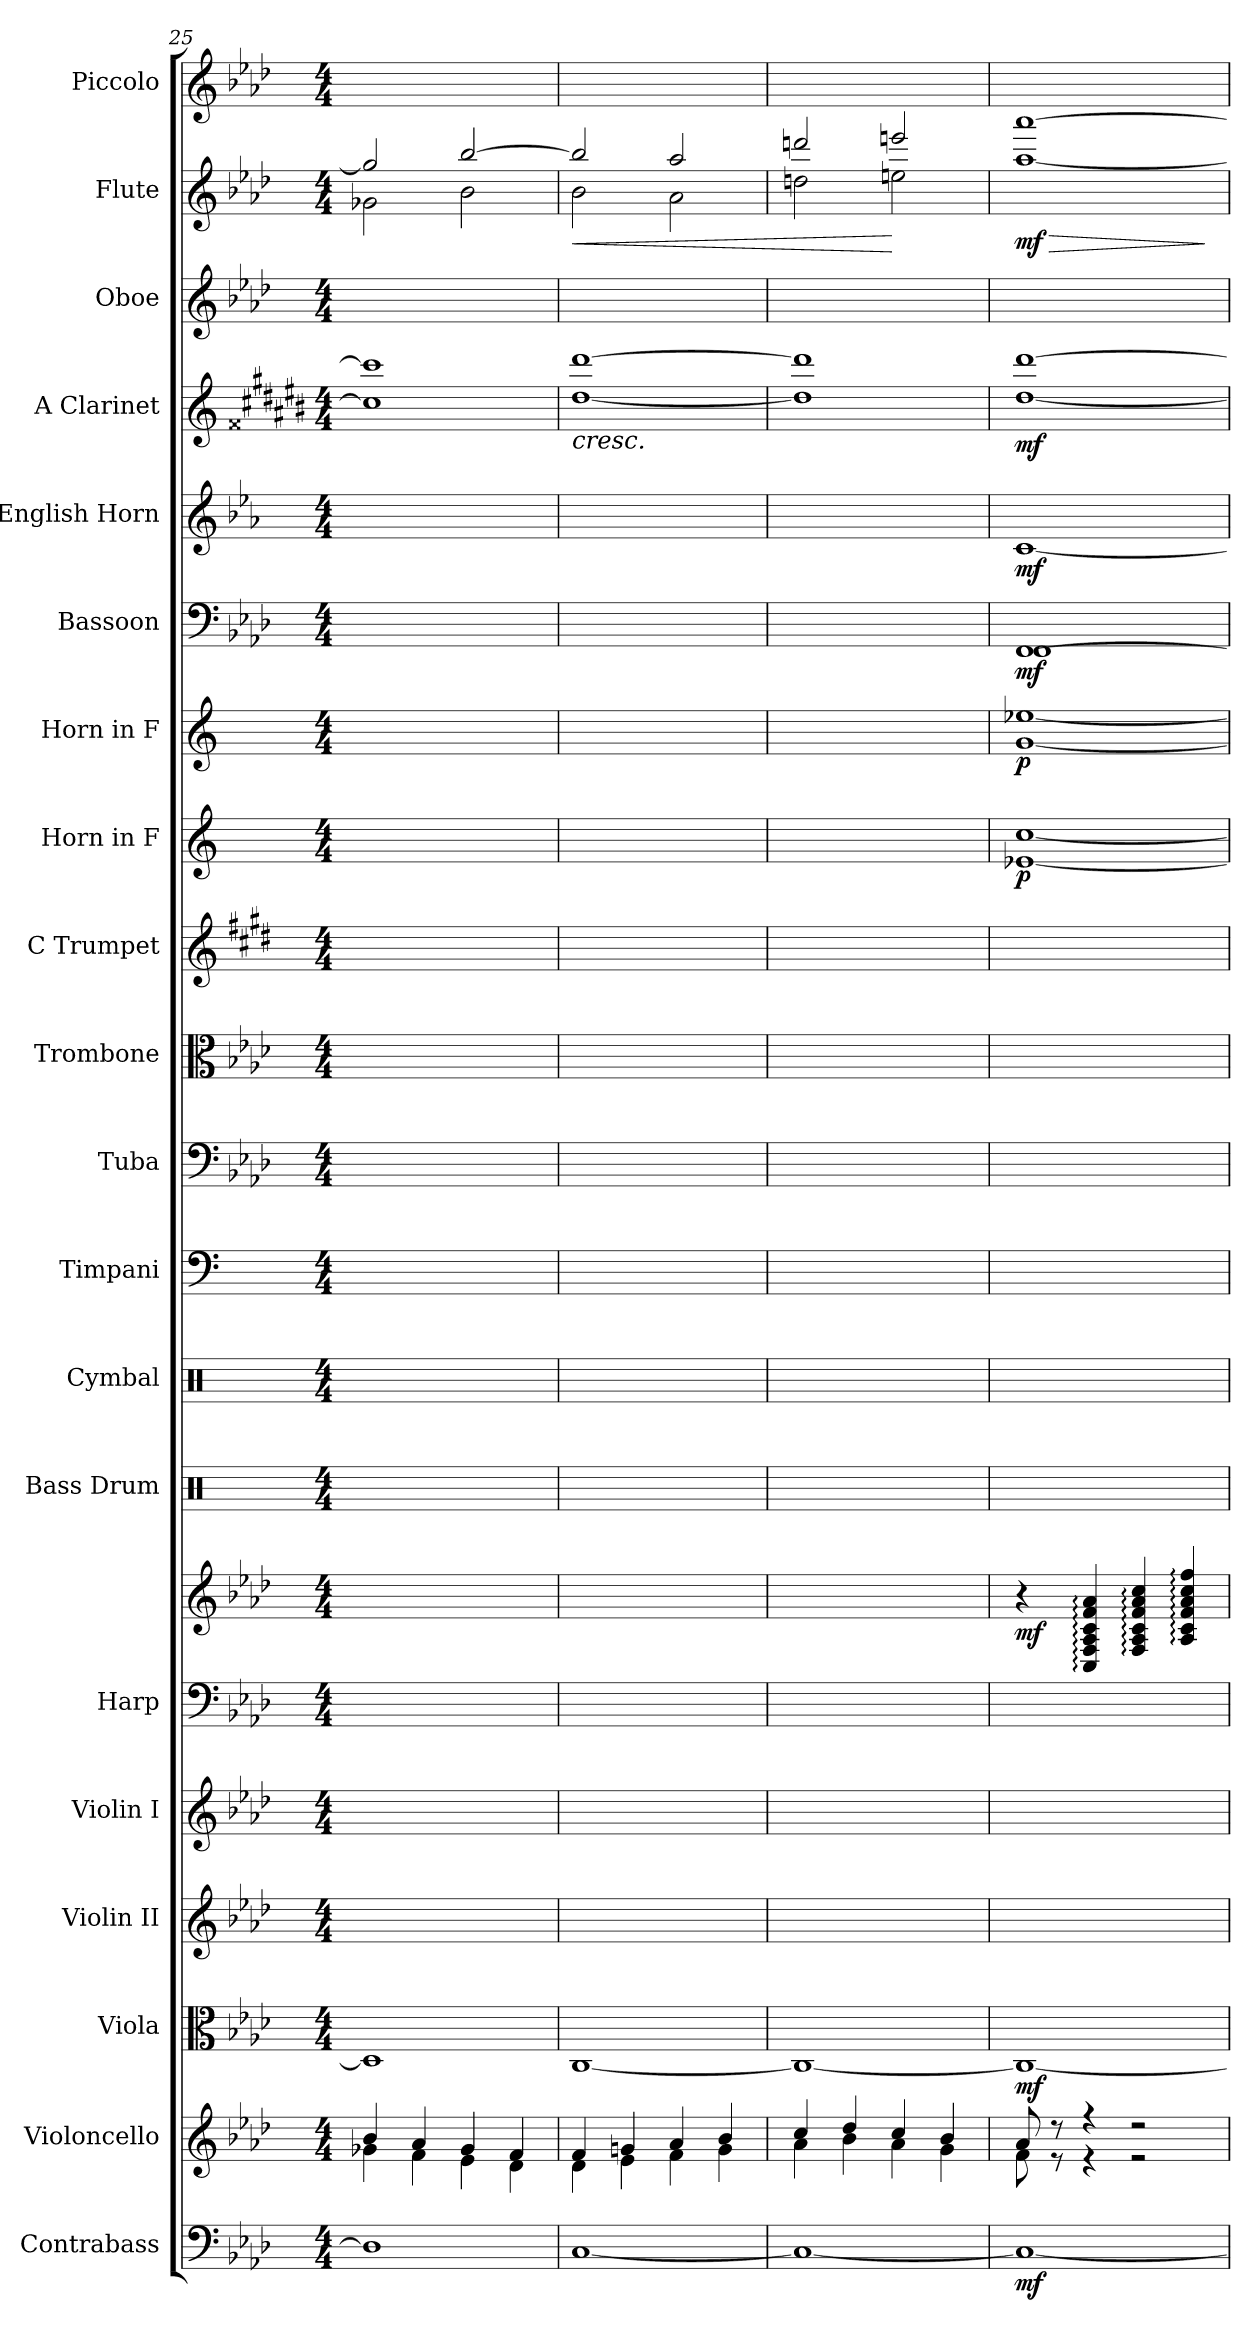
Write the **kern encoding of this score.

**kern	**dynam	**kern	**kern	**dynam	**kern	**kern	**kern	**kern	**dynam	**kern	**kern	**kern	**kern	**kern	**kern	**kern	**dynam	**kern	**dynam	**kern	**dynam	**kern	**dynam	**kern	**dynam	**kern	**kern	**dynam	**kern
*part20	*part20	*part19	*part18	*part18	*part17	*part16	*part15	*part15	*part15	*part14	*part13	*part12	*part11	*part10	*part9	*part8	*part8	*part7	*part7	*part6	*part6	*part5	*part5	*part4	*part4	*part3	*part2	*part2	*part1
*staff21	*staff21	*staff20	*staff19	*staff19	*staff18	*staff17	*staff16	*staff15	*staff15/16	*staff14	*staff13	*staff12	*staff11	*staff10	*staff9	*staff8	*staff8	*staff7	*staff7	*staff6	*staff6	*staff5	*staff5	*staff4	*staff4	*staff3	*staff2	*staff2	*staff1
*I"Contrabass	*	*I"Violoncello	*I"Viola	*	*I"Violin II	*I"Violin I	*I"Harp	*	*	*I"Bass Drum	*I"Cymbal	*I"Timpani	*I"Tuba	*I"Trombone	*I"C Trumpet	*I"Horn in F	*	*I"Horn in F	*	*I"Bassoon	*	*I"English Horn	*	*I"A Clarinet	*	*I"Oboe	*I"Flute	*	*I"Piccolo
*I'Cb.	*	*I'Vlc.	*I'Vla.	*	*I'Vln.II	*I'Vln.I	*I'Hrp.	*	*	*I'B. Dr.	*I'Cym.	*I'Timp.	*I'Tba.	*I'Trb.	*I'C Tpt.	*	*	*	*	*I'Bsn.	*	*I'E. Hn.	*	*I'A Cl.	*	*I'Ob.	*I'Fl.	*	*I'Picc.
*clefF4	*	*clefG2	*clefC3	*	*clefG2	*clefG2	*clefF4	*clefG2	*	*clefX	*clefX	*clefF4	*clefF4	*clefC3	*clefG2	*clefG2	*	*clefG2	*	*clefF4	*	*clefG2	*	*clefG2	*	*clefG2	*clefG2	*	*clefG2
*ITrd7c12	*	*	*	*	*	*	*	*	*	*	*	*	*	*	*	*ITrd4c7	*	*ITrd4c7	*	*	*	*ITrd4c7	*	*ITrd2c3	*	*	*	*	*ITrd-7c-12
*k[b-e-a-d-]	*	*k[b-e-a-d-]	*k[b-e-a-d-]	*	*k[b-e-a-d-]	*k[b-e-a-d-]	*k[b-e-a-d-]	*k[b-e-a-d-]	*	*k[]	*k[]	*k[]	*k[b-e-a-d-]	*k[b-e-a-d-]	*k[f#c#g#d#]	*k[b-]	*	*k[b-]	*	*k[b-e-a-d-]	*	*k[b-e-a-d-]	*	*k[f##c#g#d#a#e#b#]	*	*k[b-e-a-d-]	*k[b-e-a-d-]	*	*k[b-e-a-d-]
*M4/4	*	*M4/4	*M4/4	*	*M4/4	*M4/4	*M4/4	*M4/4	*	*M4/4	*M4/4	*M4/4	*M4/4	*M4/4	*M4/4	*M4/4	*	*M4/4	*	*M4/4	*	*M4/4	*	*M4/4	*	*M4/4	*M4/4	*	*M4/4
=25	=25	=25	=25	=25	=25	=25	=25	=25	=25	=25	=25	=25	=25	=25	=25	=25	=25	=25	=25	=25	=25	=25	=25	=25	=25	=25	=25	=25	=25
*	*	*^	*	*	*	*	*	*	*	*	*	*	*	*	*	*	*	*	*	*	*	*	*	*	*	*	*^	*	*
1DD-]	.	4b-/	4g-X\	1D-]	.	1ryy	1ryy	1ryy	1ryy	.	1ryy	1ryy	1ryy	1ryy	1ryy	1ryy	1ryy	.	1ryy	.	1ryy	.	1ryy	.	1a#] 1aa#]	.	1ryy	2gg-/]	2g-X\	.	1ryy
.	.	4a-/	4f\	.	.	.	.	.	.	.	.	.	.	.	.	.	.	.	.	.	.	.	.	.	.	.	.	.	.	.	.
.	.	4g-/	4e-\	.	.	.	.	.	.	.	.	.	.	.	.	.	.	.	.	.	.	.	.	.	.	.	.	[2bb-/	2b-\	.	.
.	.	4f/	4d-\	.	.	.	.	.	.	.	.	.	.	.	.	.	.	.	.	.	.	.	.	.	.	.	.	.	.	.	.
=26	=26	=26	=26	=26	=26	=26	=26	=26	=26	=26	=26	=26	=26	=26	=26	=26	=26	=26	=26	=26	=26	=26	=26	=26	=26	=26	=26	=26	=26	=26	=26
!	!	!	!	!	!	!	!	!	!	!	!	!	!	!	!	!	!	!	!	!	!	!	!	!	!	!LO:HP:b	!	!	!	!LO:HP:b	!
[1CC	.	4f/	4d-\	[1C	.	1ryy	1ryy	1ryy	1ryy	.	1ryy	1ryy	1ryy	1ryy	1ryy	1ryy	1ryy	.	1ryy	.	1ryy	.	1ryy	.	[1b# [1bb#	<	1ryy	2bb-/]	2b-\	<	1ryy
.	.	4gn/	4e-\	.	.	.	.	.	.	.	.	.	.	.	.	.	.	.	.	.	.	.	.	.	.	.	.	.	.	.	.
.	.	4a-/	4f\	.	.	.	.	.	.	.	.	.	.	.	.	.	.	.	.	.	.	.	.	.	.	.	.	2aa-/	2a-\	.	.
.	.	4b-/	4g\	.	.	.	.	.	.	.	.	.	.	.	.	.	.	.	.	.	.	.	.	.	.	.	.	.	.	.	.
=27	=27	=27	=27	=27	=27	=27	=27	=27	=27	=27	=27	=27	=27	=27	=27	=27	=27	=27	=27	=27	=27	=27	=27	=27	=27	=27	=27	=27	=27	=27	=27
1CC_	.	4cc/	4a-\	1C_	.	1ryy	1ryy	1ryy	1ryy	.	1ryy	1ryy	1ryy	1ryy	1ryy	1ryy	1ryy	.	1ryy	.	1ryy	.	1ryy	.	1b#] 1bb#]	.	1ryy	2dddn/	2ddn\	.	1ryy
.	.	4dd-/	4b-\	.	.	.	.	.	.	.	.	.	.	.	.	.	.	.	.	.	.	.	.	.	.	.	.	.	.	.	.
.	.	4cc/	4a-\	.	.	.	.	.	.	.	.	.	.	.	.	.	.	.	.	.	.	.	.	.	.	.	.	2eeen/	2een\	[	.
.	.	4b-/	4g\	.	.	.	.	.	.	.	.	.	.	.	.	.	.	.	.	.	.	.	.	.	.	.	.	.	.	.	.
*	*	*	*	*	*	*	*	*	*	*	*	*	*	*	*	*	*	*	*	*	*	*	*	*	*	*	*	*v	*v	*	*
!!LO:PB:g=z
=28	=28	=28	=28	=28	=28	=28	=28	=28	=28	=28	=28	=28	=28	=28	=28	=28	=28	=28	=28	=28	=28	=28	=28	=28	=28	=28	=28	=28	=28	=28
*	*	*	*	*	*	*	*	*	*	*	*	*	*	*	*	*	*^	*	*^	*	*^	*	*	*	*	*	*	*	*	*
!	!LO:DY:b	!	!	!	!LO:DY:b	!	!	!	!	!LO:DY:b	!	!	!	!	!	!	!	!	!LO:DY:b	!	!	!LO:DY:b	!	!	!LO:DY:b	!	!LO:DY:b	!	!LO:DY:b	!	!	!LO:HP:b	!
!	!	!	!	!	!	!	!	!	!	!	!	!	!	!	!	!	!	!	!	!	!	!	!	!	!	!	!	!	!	!	!	!LO:DY:n=1:b	!
1CC_	mf	8a-/	8f\	1C_	mf	1ryy	1ryy	1ryy	4r	mf	1ryy	1ryy	1ryy	1ryy	1ryy	1ryy	1ryy	[1A-X [1f	p	1ryy	[1c [1a-X	p	[1FF	1FF	mf	[1F	mf	[1b# [1bb#	mf	1ryy	[1aa- [1aaa-	> mf	1ryy
.	.	8r	8r	.	.	.	.	.	.	.	.	.	.	.	.	.	.	.	.	.	.	.	.	.	.	.	.	.	.	.	.	.	.
.	.	4r	4r	.	.	.	.	.	4C/: 4F/: 4A-/: 4c/: 4f/: 4a-/:	.	.	.	.	.	.	.	.	.	.	.	.	.	.	.	.	.	.	.	.	.	.	.	.
.	.	2r	2r	.	.	.	.	.	4F/: 4A-/: 4c/: 4f/: 4a-/: 4cc/:	.	.	.	.	.	.	.	.	.	.	.	.	.	.	.	.	.	.	.	.	.	.	.	.
.	.	.	.	.	.	.	.	.	4A-/: 4c/: 4f/: 4a-/: 4cc/: 4ff/:	.	.	.	.	.	.	.	.	.	.	.	.	.	.	.	.	.	.	.	.	.	.	.	.
*	*	*	*	*	*	*	*	*	*	*	*	*	*	*	*	*	*v	*v	*	*	*	*	*v	*v	*	*	*	*	*	*	*	*	*
*	*	*v	*v	*	*	*	*	*	*	*	*	*	*	*	*	*	*	*	*v	*v	*	*	*	*	*	*	*	*	*	*	*
.	.	.	.	.	.	.	.	.	.	.	.	.	.	.	.	.	.	.	.	.	.	.	.	.	[	.	.	]	.
=	=	=	=	=	=	=	=	=	=	=	=	=	=	=	=	=	=	=	=	=	=	=	=	=	=	=	=	=	=
*-	*-	*-	*-	*-	*-	*-	*-	*-	*-	*-	*-	*-	*-	*-	*-	*-	*-	*-	*-	*-	*-	*-	*-	*-	*-	*-	*-	*-	*-
